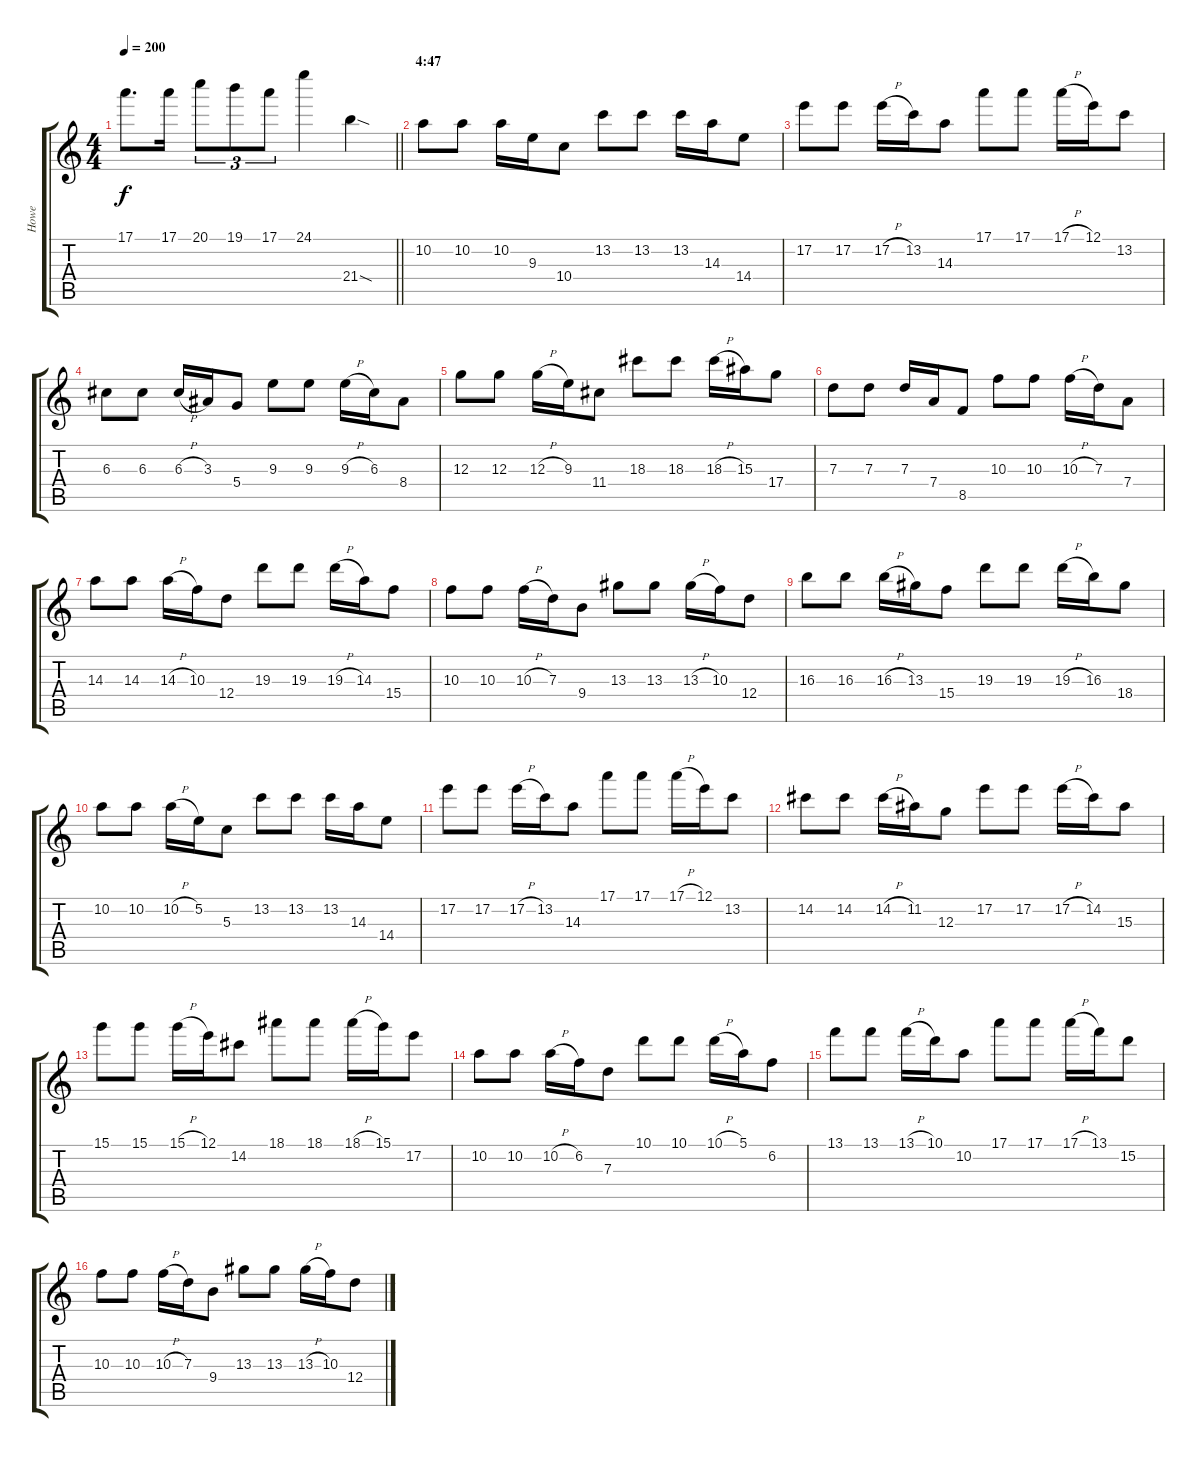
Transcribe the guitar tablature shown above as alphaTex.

\track ("Howe" "Howe") {instrument distortionguitar}
\staff {score tabs}
\tuning (E4 B3 G3 D3 A2 E2) {hide}
\ts (4 4)
\tempo 200
\clef g2
\barLineRight lightlight
\ks c
17.1.8{d dy f} 17.1.16 20.1.8{tu (3 2)} 19.1.8{tu (3 2)} 17.1.8{tu (3 2)} 24.1.4 21.4{sod}.4 |
\section ("" "4:47")
10.2.8 10.2.8 10.2.16 9.3.16 10.4.8 13.2.8 13.2.8 13.2.16 14.3.16 14.4.8 |
17.2.8 17.2.8 17.2{h}.16 13.2.16 14.3.8 17.1.8 17.1.8 17.1{h}.16 12.1.16 13.2.8 |
6.3.8 6.3.8 6.3{h}.16 3.3.16 5.4.8 9.3.8 9.3.8 9.3{h}.16 6.3.16 8.4.8 |
12.3.8 12.3.8 12.3{h}.16 9.3.16 11.4.8 18.3.8 18.3.8 18.3{h}.16 15.3.16 17.4.8 |
7.3.8 7.3.8 7.3.16 7.4.16 8.5.8 10.3.8 10.3.8 10.3{h}.16 7.3.16 7.4.8 |
14.3.8 14.3.8 14.3{h}.16 10.3.16 12.4.8 19.3.8 19.3.8 19.3{h}.16 14.3.16 15.4.8 |
10.3.8 10.3.8 10.3{h}.16 7.3.16 9.4.8 13.3.8 13.3.8 13.3{h}.16 10.3.16 12.4.8 |
16.3.8 16.3.8 16.3{h}.16 13.3.16 15.4.8 19.3.8 19.3.8 19.3{h}.16 16.3.16 18.4.8 |
10.2.8 10.2.8 10.2{h}.16 5.2.16 5.3.8 13.2.8 13.2.8 13.2.16 14.3.16 14.4.8 |
17.2.8 17.2.8 17.2{h}.16 13.2.16 14.3.8 17.1.8 17.1.8 17.1{h}.16 12.1.16 13.2.8 |
14.2.8 14.2.8 14.2{h}.16 11.2.16 12.3.8 17.2.8 17.2.8 17.2{h}.16 14.2.16 15.3.8 |
15.1.8 15.1.8 15.1{h}.16 12.1.16 14.2.8 18.1.8 18.1.8 18.1{h}.16 15.1.16 17.2.8 |
10.2.8 10.2.8 10.2{h}.16 6.2.16 7.3.8 10.1.8 10.1.8 10.1{h}.16 5.1.16 6.2.8 |
13.1.8 13.1.8 13.1{h}.16 10.1.16 10.2.8 17.1.8 17.1.8 17.1{h}.16 13.1.16 15.2.8 |
10.3.8 10.3.8 10.3{h}.16 7.3.16 9.4.8 13.3.8 13.3.8 13.3{h}.16 10.3.16 12.4.8
